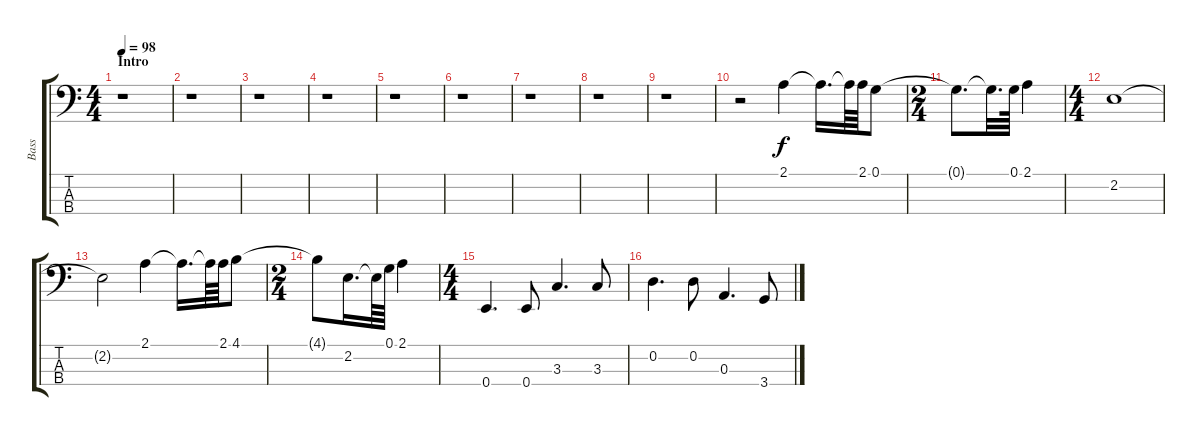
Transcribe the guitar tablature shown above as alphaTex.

\track ("Bass" "Bass") {instrument electricbassfinger}
\staff {score tabs}
\tuning (G2 D2 A1 E1) {hide}
\ts (4 4)
\section ("" "Intro")
\tempo 98
\clef f4
\ks c
r.1{dy f instrument electricbassfinger} |
r.1 |
r.1 |
r.1 |
r.1 |
r.1 |
r.1 |
r.1 |
r.1 |
r.2 2.1.4 2.1{t}.16{d} 2.1{t}.64 2.1.64 0.1.8 |
\ts (2 4)
0.1{t}.8{d} 0.1{t}.32{d} 0.1.64 2.1.4 |
\ts (4 4)
2.2.1 |
2.2{t}.2 2.1.4 2.1{t}.16{d} 2.1{t}.64 2.1.64 4.1.8 |
\ts (2 4)
4.1{t}.8 2.2.16{d} 2.2{t}.64 0.1.64 2.1.4 |
\ts (4 4)
0.4.4{d} 0.4.8 3.3.4{d} 3.3.8 |
0.2.4{d} 0.2.8 0.3.4{d} 3.4.8
